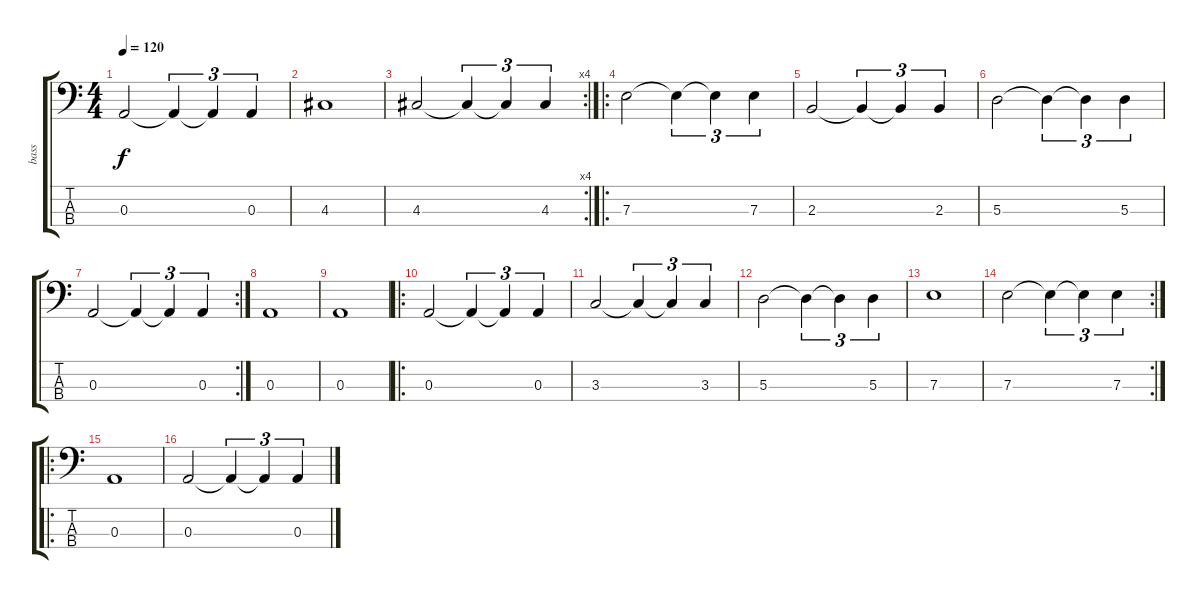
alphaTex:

\track ("bass" "bass") {instrument fretlessbass}
\staff {score tabs}
\tuning (G2 D2 A1 E1) {hide}
\ts (4 4)
\tempo 120
\clef f4
\ks c
0.3.2{dy f} 0.3{t}.4{tu (3 2)} 0.3{t}.4{tu (3 2)} 0.3.4{tu (3 2)} |
4.3.1 |
\rc 4
4.3.2 4.3{t}.4{tu (3 2)} 4.3{t}.4{tu (3 2)} 4.3.4{tu (3 2)} |
\ro
7.3.2 7.3{t}.4{tu (3 2)} 7.3{t}.4{tu (3 2)} 7.3.4{tu (3 2)} |
2.3.2 2.3{t}.4{tu (3 2)} 2.3{t}.4{tu (3 2)} 2.3.4{tu (3 2)} |
5.3.2 5.3{t}.4{tu (3 2)} 5.3{t}.4{tu (3 2)} 5.3.4{tu (3 2)} |
\rc 2
0.3.2 0.3{t}.4{tu (3 2)} 0.3{t}.4{tu (3 2)} 0.3.4{tu (3 2)} |
0.3.1 |
0.3.1 |
\ro
0.3.2 0.3{t}.4{tu (3 2)} 0.3{t}.4{tu (3 2)} 0.3.4{tu (3 2)} |
3.3.2 3.3{t}.4{tu (3 2)} 3.3{t}.4{tu (3 2)} 3.3.4{tu (3 2)} |
5.3.2 5.3{t}.4{tu (3 2)} 5.3{t}.4{tu (3 2)} 5.3.4{tu (3 2)} |
7.3.1 |
\rc 2
7.3.2 7.3{t}.4{tu (3 2)} 7.3{t}.4{tu (3 2)} 7.3.4{tu (3 2)} |
\ro
0.3.1 |
0.3.2 0.3{t}.4{tu (3 2)} 0.3{t}.4{tu (3 2)} 0.3.4{tu (3 2)}
